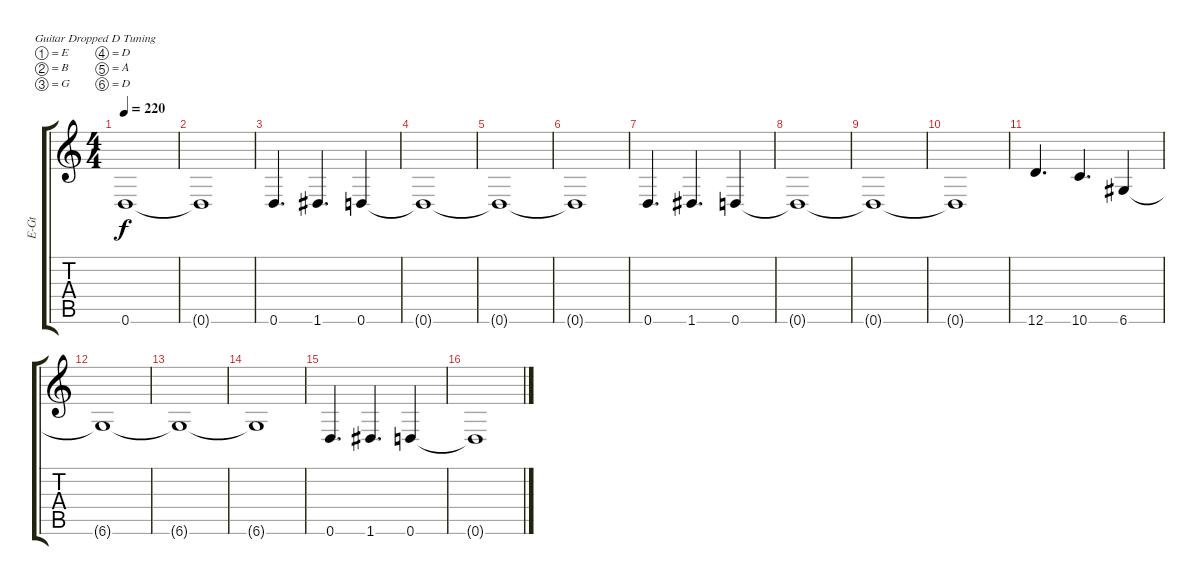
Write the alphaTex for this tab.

\bracketExtendMode groupsimilarinstruments
\otherSystemsTrackNameOrientation horizontal
\track ("Guitar 1" "E-Gt") {instrument distortionguitar}
\staff {score tabs}
\tuning (E4 B3 G3 D3 A2 D2)
\ts (4 4)
\tempo 220
\clef g2
\ks c
0.6{t}.1{dy f beam Up} |
0.6{t}.1{beam Up} |
0.6.4{d beam Up} 1.6{acc #}.4{d beam Up} 0.6.4{beam Up} |
0.6{t}.1{beam Up} |
0.6{t}.1{beam Up} |
0.6{t}.1{beam Up} |
0.6.4{d beam Up} 1.6{acc #}.4{d beam Up} 0.6.4{beam Up} |
0.6{t}.1{beam Up} |
0.6{t}.1{beam Up} |
0.6{t}.1{beam Up} |
12.6.4{d beam Up} 10.6.4{d beam Up} 6.6{acc #}.4{beam Up} |
6.6{t acc #}.1{beam Up} |
6.6{t acc #}.1{beam Up} |
6.6{t acc #}.1{beam Up} |
0.6.4{d beam Up} 1.6{acc #}.4{d beam Up} 0.6.4{beam Up} |
0.6{t}.1{beam Up}
